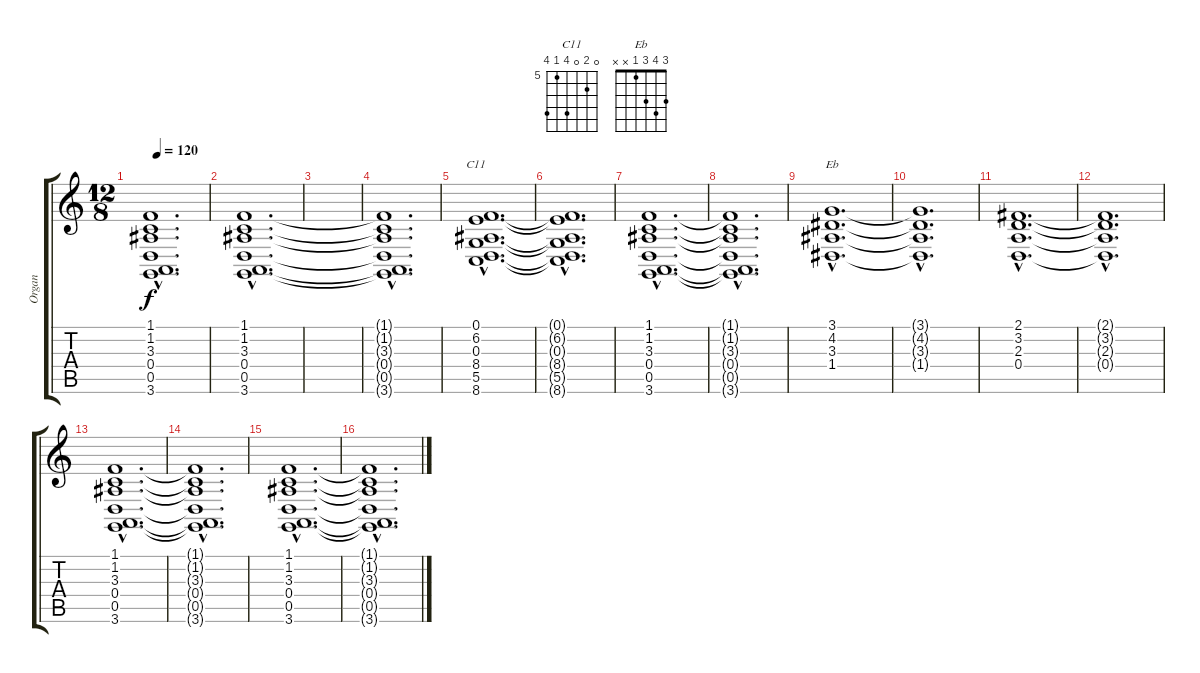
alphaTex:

\track ("Organ" "Organ") {instrument drawbarorgan}
\staff {score tabs}
\tuning (E4 B3 G3 D3 A2 E2) {hide}
\chord ("C11" 0 6 0 8 5 8) {firstfret 5}
\chord ("Eb" 3 4 3 1 x x)
\ts (12 8)
\tempo 120
\clef g2
\ks c
(1.1{hac t} 1.2{hac t} 3.3{hac t} 0.4{hac t} 0.5{hac t} 3.6{hac t}).1{d dy f} |
(1.1{hac} 1.2{hac} 3.3{hac} 0.4{hac} 0.5{hac} 3.6{hac}).1{d} |
|
(1.1{hac t} 1.2{hac t} 3.3{hac t} 0.4{hac t} 0.5{hac t} 3.6{hac t}).1{d} |
(0.1{hac} 6.2{hac} 0.3{hac} 8.4{hac} 5.5{hac} 8.6{hac}).1{d ch "C11"} |
(0.1{hac t} 6.2{hac t} 0.3{hac t} 8.4{hac t} 5.5{hac t} 8.6{hac t}).1{d} |
(1.1{hac} 1.2{hac} 3.3{hac} 0.4{hac} 0.5{hac} 3.6{hac}).1{d} |
(1.1{hac t} 1.2{hac t} 3.3{hac t} 0.4{hac t} 0.5{hac t} 3.6{hac t}).1{d} |
(3.1{hac} 4.2{hac} 3.3{hac} 1.4{hac}).1{d ch "Eb"} |
(3.1{hac t} 4.2{hac t} 3.3{hac t} 1.4{hac t}).1{d} |
(2.1{hac} 3.2{hac} 2.3{hac} 0.4{hac}).1{d} |
(2.1{hac t} 3.2{hac t} 2.3{hac t} 0.4{hac t}).1{d} |
(1.1{hac} 1.2{hac} 3.3{hac} 0.4{hac} 0.5{hac} 3.6{hac}).1{d} |
(1.1{hac t} 1.2{hac t} 3.3{hac t} 0.4{hac t} 0.5{hac t} 3.6{hac t}).1{d} |
(1.1{hac} 1.2{hac} 3.3{hac} 0.4{hac} 0.5{hac} 3.6{hac}).1{d} |
(1.1{hac t} 1.2{hac t} 3.3{hac t} 0.4{hac t} 0.5{hac t} 3.6{hac t}).1{d}
